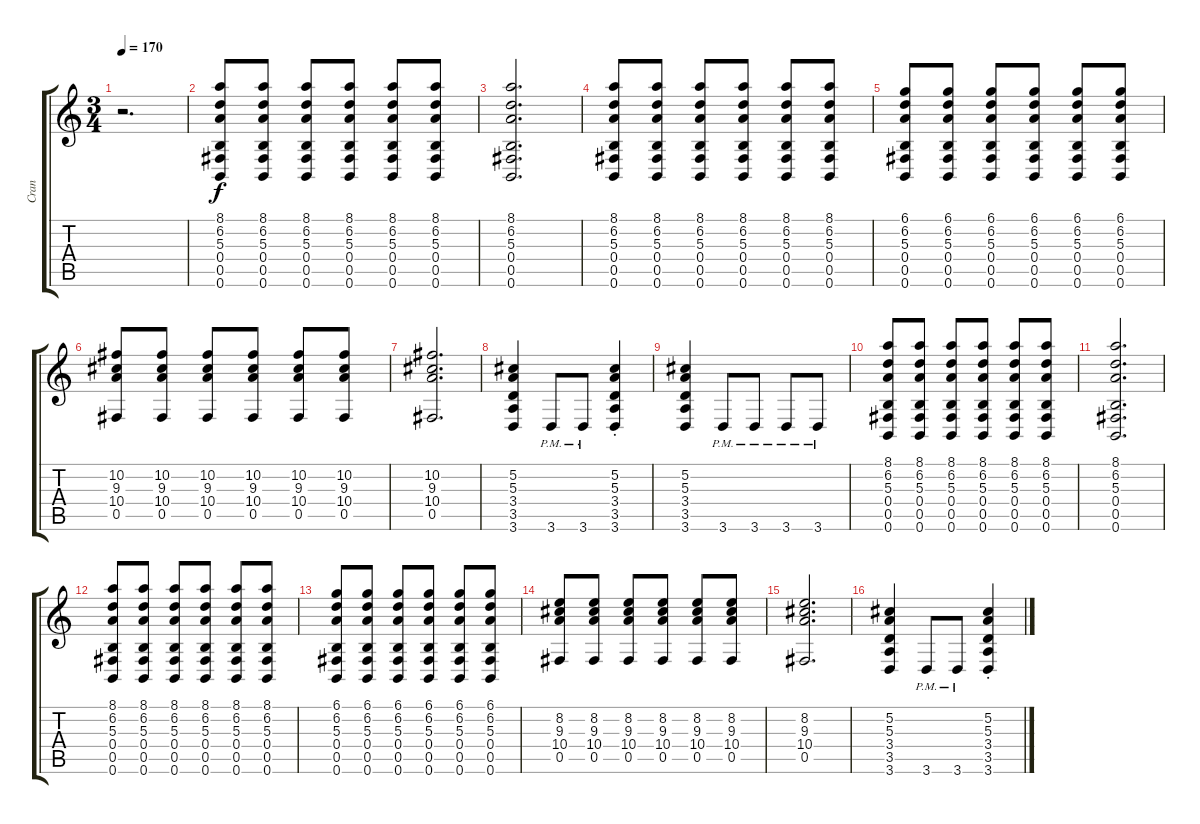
\track ("Cran" "Cran") {instrument distortionguitar}
\staff {score tabs}
\tuning (Db4 Ab3 E3 B2 Gb2 B1) {hide}
\ts (3 4)
\tempo 170
\clef g2
\ks c
r.2{d dy f} |
(8.1 6.2 5.3 0.4 0.5 0.6).8 (8.1 6.2 5.3 0.4 0.5 0.6).8 (8.1 6.2 5.3 0.4 0.5 0.6).8 (8.1 6.2 5.3 0.4 0.5 0.6).8 (8.1 6.2 5.3 0.4 0.5 0.6).8 (8.1 6.2 5.3 0.4 0.5 0.6).8 |
(8.1 6.2 5.3 0.4 0.5 0.6).2{d} |
(8.1 6.2 5.3 0.4 0.5 0.6).8 (8.1 6.2 5.3 0.4 0.5 0.6).8 (8.1 6.2 5.3 0.4 0.5 0.6).8 (8.1 6.2 5.3 0.4 0.5 0.6).8 (8.1 6.2 5.3 0.4 0.5 0.6).8 (8.1 6.2 5.3 0.4 0.5 0.6).8 |
(6.1 6.2 5.3 0.4 0.5 0.6).8 (6.1 6.2 5.3 0.4 0.5 0.6).8 (6.1 6.2 5.3 0.4 0.5 0.6).8 (6.1 6.2 5.3 0.4 0.5 0.6).8 (6.1 6.2 5.3 0.4 0.5 0.6).8 (6.1 6.2 5.3 0.4 0.5 0.6).8 |
(10.2 9.3 10.4 0.5).8 (10.2 9.3 10.4 0.5).8 (10.2 9.3 10.4 0.5).8 (10.2 9.3 10.4 0.5).8 (10.2 9.3 10.4 0.5).8 (10.2 9.3 10.4 0.5).8 |
(10.2 9.3 10.4 0.5).2{d} |
(5.2 5.3 3.4 3.5 3.6).4 3.6{pm}.8 3.6{pm}.8 (5.2{st} 5.3{st} 3.4{st} 3.5{st} 3.6{st}).4 |
(5.2 5.3 3.4 3.5 3.6).4 3.6{pm}.8 3.6{pm}.8 3.6{pm}.8 3.6{pm}.8 |
(8.1 6.2 5.3 0.4 0.5 0.6).8 (8.1 6.2 5.3 0.4 0.5 0.6).8 (8.1 6.2 5.3 0.4 0.5 0.6).8 (8.1 6.2 5.3 0.4 0.5 0.6).8 (8.1 6.2 5.3 0.4 0.5 0.6).8 (8.1 6.2 5.3 0.4 0.5 0.6).8 |
(8.1 6.2 5.3 0.4 0.5 0.6).2{d} |
(8.1 6.2 5.3 0.4 0.5 0.6).8 (8.1 6.2 5.3 0.4 0.5 0.6).8 (8.1 6.2 5.3 0.4 0.5 0.6).8 (8.1 6.2 5.3 0.4 0.5 0.6).8 (8.1 6.2 5.3 0.4 0.5 0.6).8 (8.1 6.2 5.3 0.4 0.5 0.6).8 |
(6.1 6.2 5.3 0.4 0.5 0.6).8 (6.1 6.2 5.3 0.4 0.5 0.6).8 (6.1 6.2 5.3 0.4 0.5 0.6).8 (6.1 6.2 5.3 0.4 0.5 0.6).8 (6.1 6.2 5.3 0.4 0.5 0.6).8 (6.1 6.2 5.3 0.4 0.5 0.6).8 |
(8.2 9.3 10.4 0.5).8 (8.2 9.3 10.4 0.5).8 (8.2 9.3 10.4 0.5).8 (8.2 9.3 10.4 0.5).8 (8.2 9.3 10.4 0.5).8 (8.2 9.3 10.4 0.5).8 |
(8.2 9.3 10.4 0.5).2{d} |
(5.2 5.3 3.4 3.5 3.6).4 3.6{pm}.8 3.6{pm}.8 (5.2{st} 5.3{st} 3.4{st} 3.5{st} 3.6{st}).4
